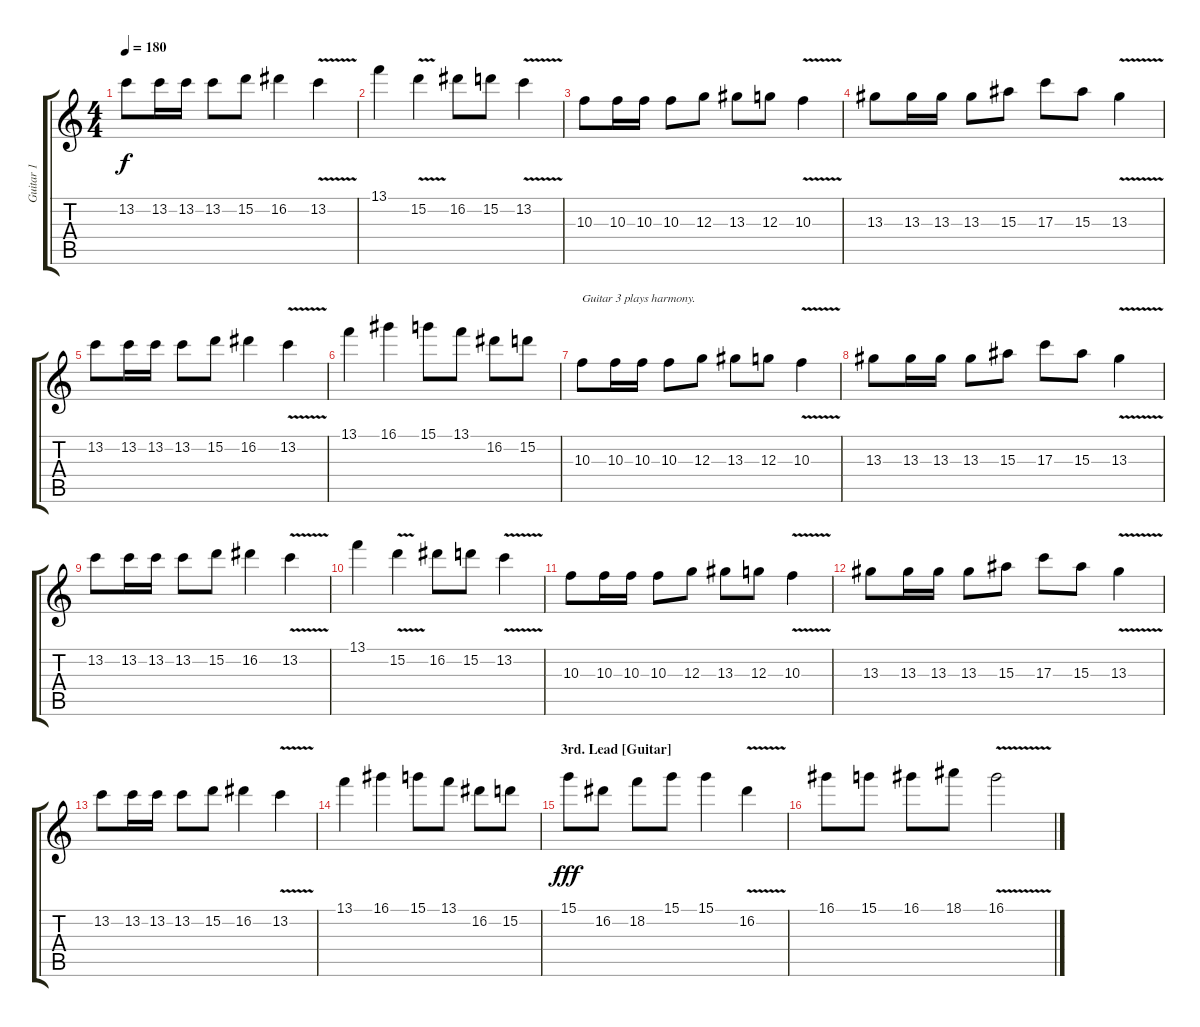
\track ("Guitar 1" "Guitar 1") {instrument overdrivenguitar}
\staff {score tabs}
\tuning (E4 B3 G3 D3 A2 E2) {hide}
\ts (4 4)
\tempo 180
\clef g2
\ks c
13.2.8{dy f} 13.2.16 13.2.16 13.2.8 15.2.8 16.2.4 13.2{v}.4 |
13.1.4 15.2{v}.4 16.2.8 15.2.8 13.2{v}.4 |
10.3.8 10.3.16 10.3.16 10.3.8 12.3.8 13.3.8 12.3.8 10.3{v}.4 |
13.3.8 13.3.16 13.3.16 13.3.8 15.3.8 17.3.8 15.3.8 13.3{v}.4 |
13.2.8 13.2.16 13.2.16 13.2.8 15.2.8 16.2.4 13.2{v}.4 |
13.1.4 16.1.4 15.1.8 13.1.8 16.2.8 15.2.8 |
10.3.8{txt "Guitar 3 plays harmony."} 10.3.16 10.3.16 10.3.8 12.3.8 13.3.8 12.3.8 10.3{v}.4 |
13.3.8 13.3.16 13.3.16 13.3.8 15.3.8 17.3.8 15.3.8 13.3{v}.4 |
13.2.8 13.2.16 13.2.16 13.2.8 15.2.8 16.2.4 13.2{v}.4 |
13.1.4 15.2{v}.4 16.2.8 15.2.8 13.2{v}.4 |
10.3.8 10.3.16 10.3.16 10.3.8 12.3.8 13.3.8 12.3.8 10.3{v}.4 |
13.3.8 13.3.16 13.3.16 13.3.8 15.3.8 17.3.8 15.3.8 13.3{v}.4 |
13.2.8 13.2.16 13.2.16 13.2.8 15.2.8 16.2.4 13.2{v}.4 |
13.1.4 16.1.4 15.1.8 13.1.8 16.2.8 15.2.8 |
\section ("" "3rd. Lead [Guitar]")
15.1.8{dy fff} 16.2.8 18.2.8 15.1.8 15.1.4 16.2{v}.4 |
16.1.8 15.1.8 16.1.8 18.1.8 16.1{v}.2
